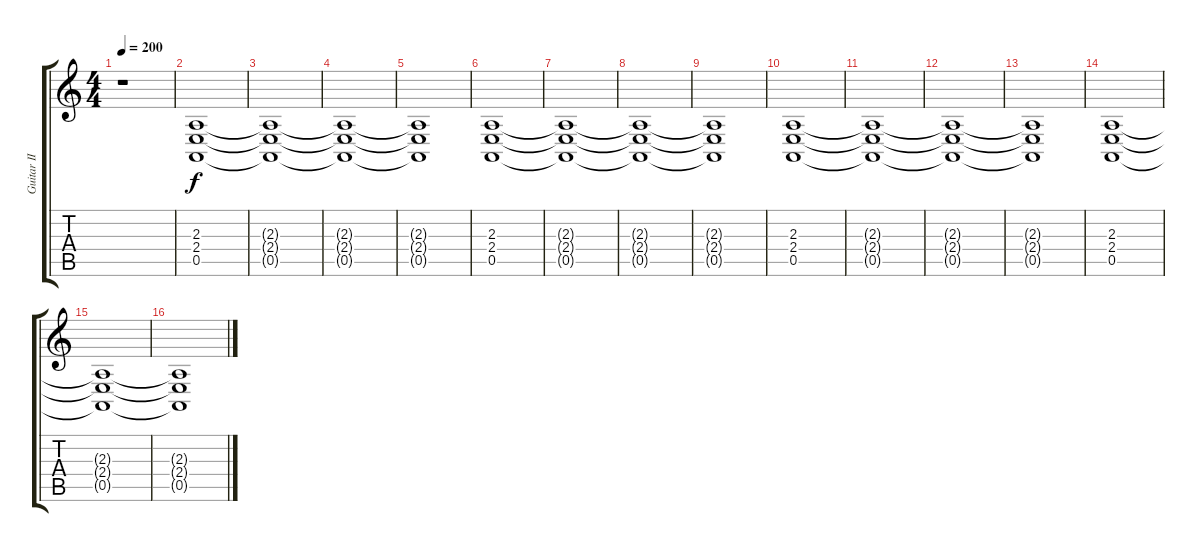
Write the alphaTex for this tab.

\track ("Guitar II" "Guitar II") {instrument lead8bassandlead}
\staff {score tabs}
\tuning (E4 B3 G3 D3 A2 E2) {hide}
\ts (4 4)
\tempo 200
\clef g2
\ks c
r.1{dy f instrument lead8bassandlead} |
(2.3 2.4 0.5).1 |
(2.3{t} 2.4{t} 0.5{t}).1 |
(2.3{t} 2.4{t} 0.5{t}).1 |
(2.3{t} 2.4{t} 0.5{t}).1 |
(2.3 2.4 0.5).1 |
(2.3{t} 2.4{t} 0.5{t}).1 |
(2.3{t} 2.4{t} 0.5{t}).1 |
(2.3{t} 2.4{t} 0.5{t}).1 |
(2.3 2.4 0.5).1 |
(2.3{t} 2.4{t} 0.5{t}).1 |
(2.3{t} 2.4{t} 0.5{t}).1 |
(2.3{t} 2.4{t} 0.5{t}).1 |
(2.3 2.4 0.5).1 |
(2.3{t} 2.4{t} 0.5{t}).1 |
(2.3{t} 2.4{t} 0.5{t}).1
